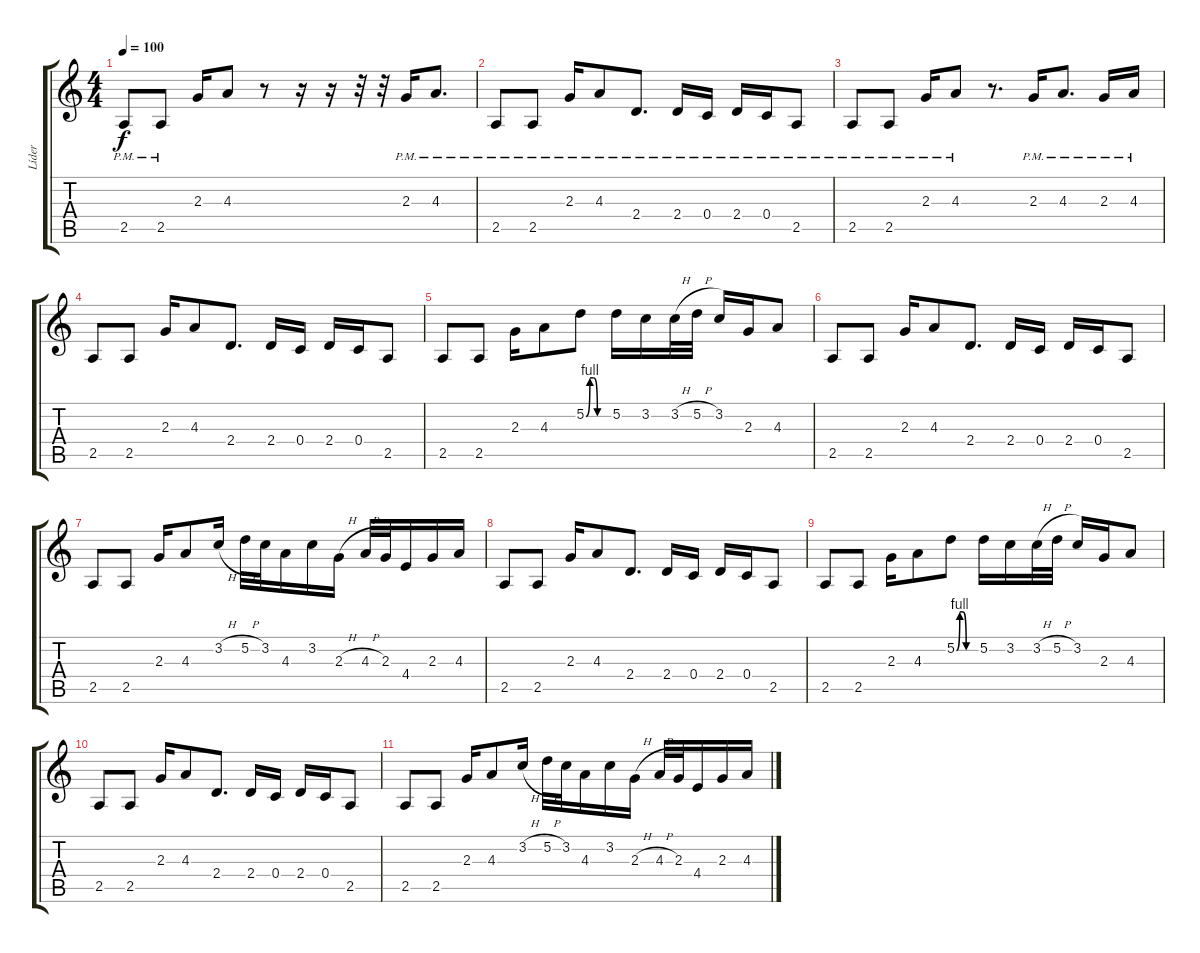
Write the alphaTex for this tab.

\track ("Líder" "Líder") {instrument distortionguitar}
\staff {score tabs}
\tuning (D4 A3 F3 C3 G2 C2) {hide}
\ts (4 4)
\tempo 100
\clef g2
\ks c
2.5{pm}.8{dy f} 2.5{pm}.8 2.3.16 4.3.8 r.8 r.16 r.16 r.32 r.32 2.3{pm}.16 4.3{pm}.8{d} |
2.5{pm}.8 2.5{pm}.8 2.3{pm}.16 4.3{pm}.8 2.4{pm}.8{d} 2.4{pm}.16 0.4{pm}.16 2.4{pm}.16 0.4{pm}.16 2.5{pm}.8 |
2.5{pm}.8 2.5{pm}.8 2.3{pm}.16 4.3{pm}.8 r.8{d} 2.3{pm}.16 4.3{pm}.8{d} 2.3{pm}.16 4.3{pm}.16 |
2.5.8 2.5.8 2.3.16 4.3.8 2.4.8{d} 2.4.16 0.4.16 2.4.16 0.4.16 2.5.8 |
2.5.8 2.5.8 2.3.16 4.3.8 5.2{be (custom 0 0 10 4 20 4 30 0 60 0)}.8 5.2.16 3.2.16 3.2{h}.32 5.2{h}.32 3.2.16 2.3.16 4.3.8 |
2.5.8 2.5.8 2.3.16 4.3.8 2.4.8{d} 2.4.16 0.4.16 2.4.16 0.4.16 2.5.8 |
2.5.8 2.5.8 2.3.16 4.3.8 3.2{h}.16 5.2{h}.32 3.2.32 4.3.16 3.2.16 2.3{h}.16 4.3{h}.32 2.3.32 4.4.16 2.3.16 4.3.16 |
2.5.8 2.5.8 2.3.16 4.3.8 2.4.8{d} 2.4.16 0.4.16 2.4.16 0.4.16 2.5.8 |
2.5.8 2.5.8 2.3.16 4.3.8 5.2{be (custom 0 0 10 4 20 4 30 0 60 0)}.8 5.2.16 3.2.16 3.2{h}.32 5.2{h}.32 3.2.16 2.3.16 4.3.8 |
2.5.8 2.5.8 2.3.16 4.3.8 2.4.8{d} 2.4.16 0.4.16 2.4.16 0.4.16 2.5.8 |
2.5.8 2.5.8 2.3.16 4.3.8 3.2{h}.16 5.2{h}.32 3.2.32 4.3.16 3.2.16 2.3{h}.16 4.3{h}.32 2.3.32 4.4.16 2.3.16 4.3.16
